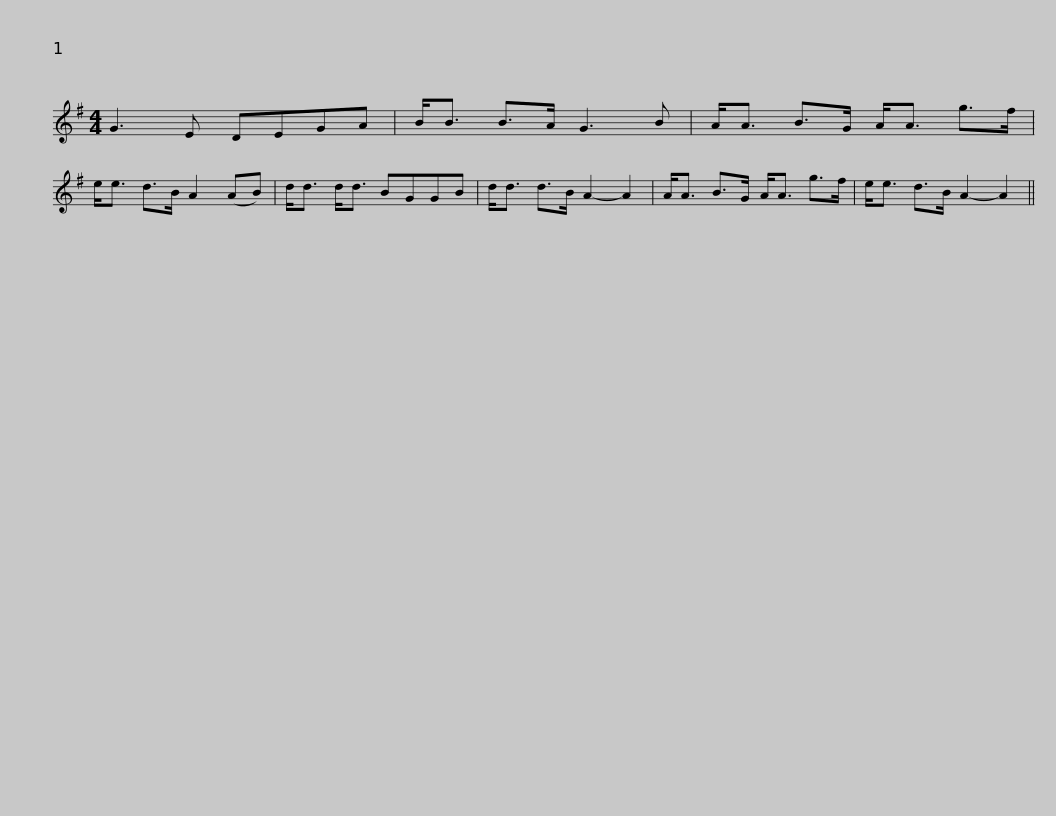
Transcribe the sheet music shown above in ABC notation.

X:1
L:1/8
M:4/4
I:linebreak $
K:G
V:1 treble
V:1
 G3 E DEGA | B<B B>A G3 B | A<A B>G A<A g>f | e<e d>B A2 (AB) | d<d d<d BGGB |$ %5
 d<d d>B A2- A2 | A<A B>G A<A g>f | e<e d>B A2- A2 || %8
